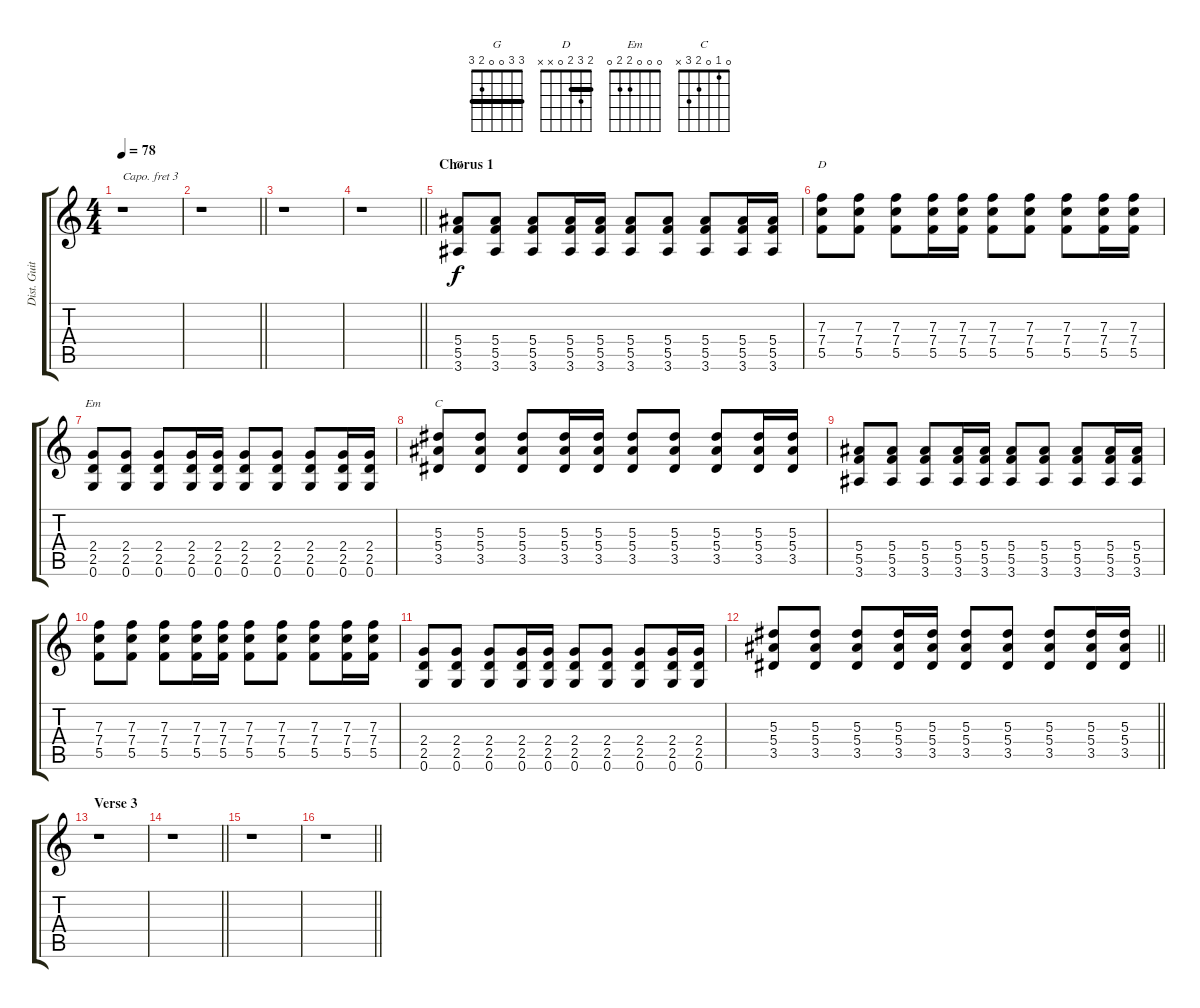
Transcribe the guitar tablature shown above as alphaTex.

\track ("Dist. Guitar" "Dist. Guit") {instrument distortionguitar}
\staff {score tabs}
\capo 3
\tuning (E4 B3 G3 D3 A2 E2) {hide}
\chord ("G" 3 3 0 0 2 3) {barre 3}
\chord ("D" 2 3 2 0 x x) {barre 2}
\chord ("Em" 0 0 0 2 2 0)
\chord ("C" 0 1 0 2 3 x)
\ts (4 4)
\tempo 78
\clef g2
\ks c
r.1{dy f} |
\barLineRight lightlight
r.1 |
r.1 |
\barLineRight lightlight
r.1 |
\section ("" "Chorus 1")
(5.4 5.5 3.6).8{ch "G" instrument distortionguitar} (5.4 5.5 3.6).8 (5.4 5.5 3.6).8 (5.4 5.5 3.6).16 (5.4 5.5 3.6).16 (5.4 5.5 3.6).8 (5.4 5.5 3.6).8 (5.4 5.5 3.6).8 (5.4 5.5 3.6).16 (5.4 5.5 3.6).16 |
(7.3 7.4 5.5).8{ch "D"} (7.3 7.4 5.5).8 (7.3 7.4 5.5).8 (7.3 7.4 5.5).16 (7.3 7.4 5.5).16 (7.3 7.4 5.5).8 (7.3 7.4 5.5).8 (7.3 7.4 5.5).8 (7.3 7.4 5.5).16 (7.3 7.4 5.5).16 |
(2.4 2.5 0.6).8{ch "Em"} (2.4 2.5 0.6).8 (2.4 2.5 0.6).8 (2.4 2.5 0.6).16 (2.4 2.5 0.6).16 (2.4 2.5 0.6).8 (2.4 2.5 0.6).8 (2.4 2.5 0.6).8 (2.4 2.5 0.6).16 (2.4 2.5 0.6).16 |
(5.3 5.4 3.5).8{ch "C"} (5.3 5.4 3.5).8 (5.3 5.4 3.5).8 (5.3 5.4 3.5).16 (5.3 5.4 3.5).16 (5.3 5.4 3.5).8 (5.3 5.4 3.5).8 (5.3 5.4 3.5).8 (5.3 5.4 3.5).16 (5.3 5.4 3.5).16 |
(5.4 5.5 3.6).8 (5.4 5.5 3.6).8 (5.4 5.5 3.6).8 (5.4 5.5 3.6).16 (5.4 5.5 3.6).16 (5.4 5.5 3.6).8 (5.4 5.5 3.6).8 (5.4 5.5 3.6).8 (5.4 5.5 3.6).16 (5.4 5.5 3.6).16 |
(7.3 7.4 5.5).8 (7.3 7.4 5.5).8 (7.3 7.4 5.5).8 (7.3 7.4 5.5).16 (7.3 7.4 5.5).16 (7.3 7.4 5.5).8 (7.3 7.4 5.5).8 (7.3 7.4 5.5).8 (7.3 7.4 5.5).16 (7.3 7.4 5.5).16 |
(2.4 2.5 0.6).8 (2.4 2.5 0.6).8 (2.4 2.5 0.6).8 (2.4 2.5 0.6).16 (2.4 2.5 0.6).16 (2.4 2.5 0.6).8 (2.4 2.5 0.6).8 (2.4 2.5 0.6).8 (2.4 2.5 0.6).16 (2.4 2.5 0.6).16 |
\barLineRight lightlight
(5.3 5.4 3.5).8 (5.3 5.4 3.5).8 (5.3 5.4 3.5).8 (5.3 5.4 3.5).16 (5.3 5.4 3.5).16 (5.3 5.4 3.5).8 (5.3 5.4 3.5).8 (5.3 5.4 3.5).8 (5.3 5.4 3.5).16 (5.3 5.4 3.5).16 |
\section ("" "Verse 3")
r.1 |
\barLineRight lightlight
r.1 |
r.1 |
\barLineRight lightlight
r.1
